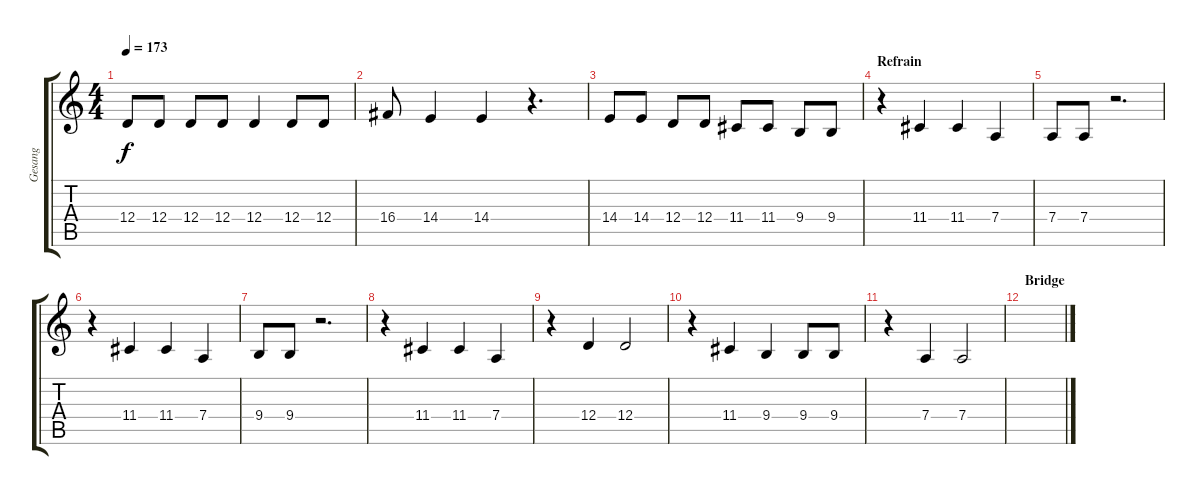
\track ("Gesang" "Gesang") {instrument lead6voice}
\staff {score tabs}
\tuning (E4 B3 G3 D3 A2 E2) {hide}
\ts (4 4)
\tempo 173
\clef g2
\ks c
12.4.8{dy f} 12.4.8 12.4.8 12.4.8 12.4.4 12.4.8 12.4.8 |
16.4.8 14.4.4 14.4.4 r.4{d} |
14.4.8 14.4.8 12.4.8 12.4.8 11.4.8 11.4.8 9.4.8 9.4.8 |
\section ("" "Refrain")
r.4 11.4.4 11.4.4 7.4.4 |
7.4.8 7.4.8 r.2{d} |
r.4 11.4.4 11.4.4 7.4.4 |
9.4.8 9.4.8 r.2{d} |
r.4 11.4.4 11.4.4 7.4.4 |
r.4 12.4.4 12.4.2 |
r.4 11.4.4 9.4.4 9.4.8 9.4.8 |
r.4 7.4.4 7.4.2 |
\section ("" "Bridge")
